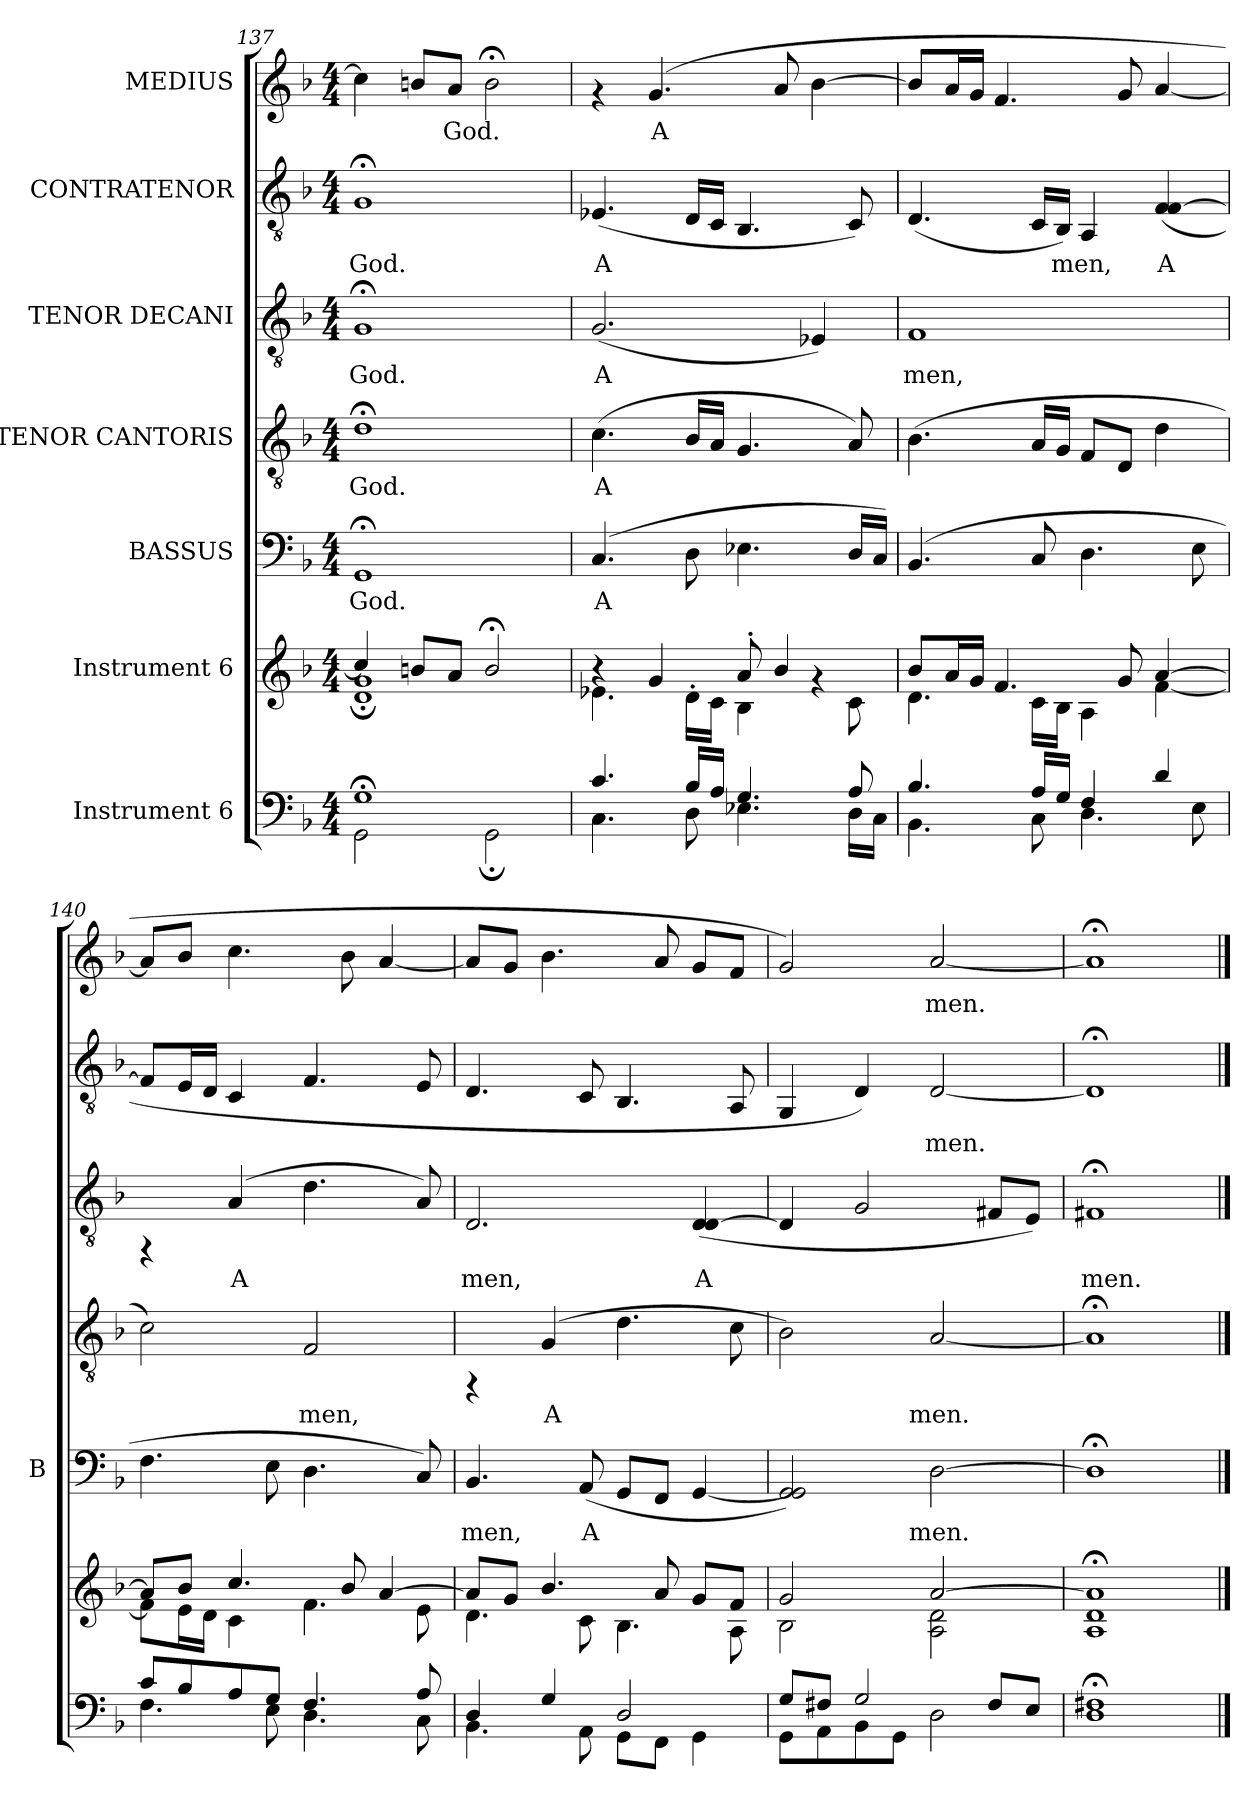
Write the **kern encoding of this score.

**kern	**kern	**kern	**text	**kern	**text	**kern	**text	**kern	**text	**kern	**text
*part7	*part6	*part5	*part5	*part4	*part4	*part3	*part3	*part2	*part2	*part1	*part1
*staff7	*staff6	*staff5	*staff5	*staff4	*staff4	*staff3	*staff3	*staff2	*staff2	*staff1	*staff1
*I"Instrument 6	*I"Instrument 6	*I"BASSUS	*	*I"TENOR CANTORIS	*	*I"TENOR DECANI	*	*I"CONTRATENOR	*	*I"MEDIUS	*
*	*	*I'B	*	*	*	*	*	*	*	*	*
*clefF4	*clefG2	*clefF4	*	*clefGv2	*	*clefGv2	*	*clefGv2	*	*clefG2	*
*k[b-]	*k[b-]	*k[b-]	*	*k[b-]	*	*k[b-]	*	*k[b-]	*	*k[b-]	*
*F:	*F:	*F:	*	*F:	*	*F:	*	*F:	*	*F:	*
*M4/4	*M4/4	*M4/4	*	*M4/4	*	*M4/4	*	*M4/4	*	*M4/4	*
=137	=137	=137	=137	=137	=137	=137	=137	=137	=137	=137	=137
*^	*^	*	*	*	*	*	*	*	*	*	*
!	!	!	!	!	!LO:LY:b:cj	!	!LO:LY:b:cj	!	!LO:LY:b:cj	!	!LO:LY:b:cj	!	!LO:LY:b:cj
1G;<	2GG\	4cc/]	1g; 1d;	1GG;<	God.	1d;<	God.	1G;<	God.	1G;<	God.	4cc\]	.
!	!	!	!	!	!	!	!	!	!	!	!	!	!LO:LY:b:cj
.	.	8bn/L	.	.	.	.	.	.	.	.	.	8bn/L	.
!	!	!	!	!	!	!	!	!	!	!	!	!	!LO:LY:b:cj
.	.	8a/J	.	.	.	.	.	.	.	.	.	8a/J	God.
!	!	!	!	!	!	!	!	!	!	!	!	!	!LO:LY:b:cj
.	2GG;\	2b;</	.	.	.	.	.	.	.	.	.	2b;<\	.
=138	=138	=138	=138	=138	=138	=138	=138	=138	=138	=138	=138	=138	=138
!	!	!	!	!	!LO:LY:b:cj	!	!LO:LY:b:cj	!	!LO:LY:b:cj	!	!LO:LY:b:cj	!	!
4.c/	4.C\	4.e-X\	4ra	(>4.C/	A-	(>4.c\	A-	(<2.G/	A-	(<4.E-X/	A-	4rf	.
!	!	!	!	!	!	!	!	!	!	!	!	!	!LO:LY:b:cj
.	.	.	4g/	.	.	.	.	.	.	.	.	(>4.g/	A-
!	!	!	!	!	!LO:LY:b:cj	!	!LO:LY:b:cj	!	!	!	!LO:LY:b:cj	!	!
16B-/L	8D\	16d'>\L	.	8D\	--	16B-/L	--	.	.	16D/L	--	.	.
!	!	!	!	!	!	!	!LO:LY:b:cj	!	!	!	!LO:LY:b:cj	!	!
16A/J	.	16c\J	.	.	.	16A/J	--	.	.	16C/J	--	.	.
!	!	!	!	!	!LO:LY:b:cj	!	!LO:LY:b:cj	!	!	!	!LO:LY:b:cj	!	!
4.G/	4.E-X\	8a'</	4B-\	4.E-X\	--	4.G/	--	.	.	4.BB-/	--	.	.
!	!	!	!	!	!	!	!	!	!	!	!	!	!LO:LY:b:cj
.	.	4b-/	.	.	.	.	.	.	.	.	.	8a/	--
!	!	!	!	!	!	!	!	!	!LO:LY:b:cj	!	!	!	!LO:LY:b:cj
.	.	.	4rf	.	.	.	.	4E-X/)	--	.	.	[>4b-\	--
!	!	!	!	!	!LO:LY:b:cj	!	!LO:LY:b:cj	!	!	!	!LO:LY:b:cj	!	!
8A/	16D\L	8c\	.	16D/L	--	8A/)	--	.	.	8C/)	--	.	.
!	!	!	!	!	!LO:LY:b:cj	!	!	!	!	!	!	!	!
.	16C\J	.	.	16C/J)	--	.	.	.	.	.	.	.	.
!!LO:PB:g=z
=139	=139	=139	=139	=139	=139	=139	=139	=139	=139	=139	=139	=139	=139
!	!	!	!	!	!LO:LY:b:cj	!	!LO:LY:b:cj	!	!LO:LY:b:cj	!	!LO:LY:b:cj	!	!LO:LY:b:cj
4.B-/	4.BB-\	8b-/L	4.d\	(>4.BB-/	--	(>4.B-\	--	1F	-men,	(<4.D/	--	8b-/L]	--
!	!	!	!	!	!	!	!	!	!	!	!	!	!LO:LY:b:cj
.	.	16a/	.	.	.	.	.	.	.	.	.	16a/	--
!	!	!	!	!	!	!	!	!	!	!	!	!	!LO:LY:b:cj
.	.	16g/J	.	.	.	.	.	.	.	.	.	16g/J	--
!	!	!	!	!	!	!	!	!	!	!	!	!	!LO:LY:b:cj
.	.	4.f/	.	.	.	.	.	.	.	.	.	4.f/	--
!	!	!	!	!	!LO:LY:b:cj	!	!LO:LY:b:cj	!	!	!	!LO:LY:b:cj	!	!
16A/L	8C\	.	16c\L	8C/	--	16A/L	--	.	.	16C/L	--	.	.
!	!	!	!	!	!	!	!LO:LY:b:cj	!	!	!	!LO:LY:b:cj	!	!
16G/J	.	.	16B-\J	.	.	16G/J	--	.	.	16BB-/J)	-men,	.	.
!	!	!	!	!	!LO:LY:b:cj	!	!LO:LY:b:cj	!	!	!	!LO:LY:b:cj	!	!
4F/	4.D\	.	4A\	4.D\	--	8F/L	--	.	.	4AA/	.	.	.
!	!	!	!	!	!	!	!LO:LY:b:cj	!	!	!	!	!	!LO:LY:b:cj
.	.	8g/	.	.	.	8D/J	--	.	.	.	.	8g/	--
!	!	!	!	!	!	!	!LO:LY:b:cj	!	!	!	!LO:LY:b:cj	!	!LO:LY:b:cj
4d/	.	[>4a/	[<4f\	.	.	4d\	--	.	.	(<4F/ [<4F/	A-	[<4a/	--
!	!	!	!	!	!LO:LY:b:cj	!	!	!	!	!	!	!	!
.	8E\	.	.	8E\	--	.	.	.	.	.	.	.	.
=140	=140	=140	=140	=140	=140	=140	=140	=140	=140	=140	=140	=140	=140
!	!	!	!	!	!LO:LY:b:cj	!	!LO:LY:b:cj	!	!	!	!LO:LY:b:cj	!	!LO:LY:b:cj
8c/L	4.F\	8a/L]	8f\L]	4.F\	--	2c\)	--	4rFF	.	8F/L]	--	8a/L]	--
!	!	!	!	!	!	!	!	!	!	!	!LO:LY:b:cj	!	!LO:LY:b:cj
8B-/	.	8b-/J	16e\	.	.	.	.	.	.	16E/	--	8b-/J	--
!	!	!	!	!	!	!	!	!	!	!	!LO:LY:b:cj	!	!
.	.	.	16d\J	.	.	.	.	.	.	16D/J	--	.	.
!	!	!	!	!	!	!	!	!	!LO:LY:b:cj	!	!LO:LY:b:cj	!	!LO:LY:b:cj
8A/	.	4.cc/	4c\	.	.	.	.	(>4A/	A-	4C/	--	4.cc\	--
!	!	!	!	!	!LO:LY:b:cj	!	!	!	!	!	!	!	!
8G/J	8E\	.	.	8E\	--	.	.	.	.	.	.	.	.
!	!	!	!	!	!LO:LY:b:cj	!	!LO:LY:b:cj	!	!LO:LY:b:cj	!	!LO:LY:b:cj	!	!
4.F/	4.D\	.	4.f\	4.D\	--	2F/	-men,	4.d\	--	4.F/	--	.	.
!	!	!	!	!	!	!	!	!	!	!	!	!	!LO:LY:b:cj
.	.	8b-/	.	.	.	.	.	.	.	.	.	8b-\	--
!	!	!	!	!	!	!	!	!	!	!	!	!	!LO:LY:b:cj
.	.	[>4a/	.	.	.	.	.	.	.	.	.	[<4a/	--
!	!	!	!	!	!LO:LY:b:cj	!	!	!	!LO:LY:b:cj	!	!LO:LY:b:cj	!	!
8A/	8C\	.	8e\	8C/)	--	.	.	8A/)	--	8E/	--	.	.
=141	=141	=141	=141	=141	=141	=141	=141	=141	=141	=141	=141	=141	=141
!	!	!	!	!	!LO:LY:b:cj	!	!	!	!LO:LY:b:cj	!	!LO:LY:b:cj	!	!LO:LY:b:cj
4D/	4.BB-\	8a/L]	4.d\	4.BB-/	-men,	4rFF	.	2.D/	-men,	4.D/	--	8a/L]	--
!	!	!	!	!	!	!	!	!	!	!	!	!	!LO:LY:b:cj
.	.	8g/J	.	.	.	.	.	.	.	.	.	8g/J	--
!	!	!	!	!	!	!	!LO:LY:b:cj	!	!	!	!	!	!LO:LY:b:cj
4G/	.	4.b-/	.	.	.	(>4G/	A-	.	.	.	.	4.b-\	--
!	!	!	!	!	!LO:LY:b:cj	!	!	!	!	!	!LO:LY:b:cj	!	!
.	8AA\	.	8c\	(<8AA/	A-	.	.	.	.	8C/	--	.	.
!	!	!	!	!	!LO:LY:b:cj	!	!LO:LY:b:cj	!	!	!	!LO:LY:b:cj	!	!
2D/	8GG\L	.	4.B-\	8GG/L	--	4.d\	--	.	.	4.BB-/	--	.	.
!	!	!	!	!	!LO:LY:b:cj	!	!	!	!	!	!	!	!LO:LY:b:cj
.	8FF\J	8a/	.	8FF/J	--	.	.	.	.	.	.	8a/	--
!	!	!	!	!	!LO:LY:b:cj	!	!	!	!LO:LY:b:cj	!	!	!	!LO:LY:b:cj
.	4GG\	8g/L	.	[<4GG/	--	.	.	(<4D/ [<4D/	A-	.	.	8g/L	--
!	!	!	!	!	!	!	!LO:LY:b:cj	!	!	!	!LO:LY:b:cj	!	!LO:LY:b:cj
.	.	8f/J	8A\	.	.	8c\	--	.	.	8AA/	--	8f/J	--
=142	=142	=142	=142	=142	=142	=142	=142	=142	=142	=142	=142	=142	=142
!	!	!	!	!	!LO:LY:b:cj	!	!LO:LY:b:cj	!	!LO:LY:b:cj	!	!LO:LY:b:cj	!	!LO:LY:b:cj
8G/L	8GG\L	2g/	2B-\	2GG/ 2GG/])	--	2B-\)	--	4D/]	--	4GG/	--	2g/)	--
8F#X/J	8AA\	.	.	.	.	.	.	.	.	.	.	.	.
!	!	!	!	!	!	!	!	!	!LO:LY:b:cj	!	!LO:LY:b:cj	!	!
2G/	8BB-\	.	.	.	.	.	.	2G/	--	4D/)	--	.	.
.	8GG\J	.	.	.	.	.	.	.	.	.	.	.	.
!	!	!	!	!	!LO:LY:b:cj	!	!LO:LY:b:cj	!	!	!	!LO:LY:b:cj	!	!LO:LY:b:cj
.	2D\	[>2a/	2A\ 2d\	[>2D\	-men.	[<2A/	-men.	.	.	[<2D/	-men.	[<2a/	-men.
!	!	!	!	!	!	!	!	!	!LO:LY:b:cj	!	!	!	!
8F#/L	.	.	.	.	.	.	.	8F#X/L	--	.	.	.	.
!	!	!	!	!	!	!	!	!	!LO:LY:b:cj	!	!	!	!
8E/J	.	.	.	.	.	.	.	8E/J)	--	.	.	.	.
*v	*v	*	*	*	*	*	*	*	*	*	*	*	*
*	*v	*v	*	*	*	*	*	*	*	*	*	*
=143	=143	=143	=143	=143	=143	=143	=143	=143	=143	=143	=143
!	!	!	!LO:LY:b:cj	!	!LO:LY:b:cj	!	!LO:LY:b:cj	!	!LO:LY:b:cj	!	!LO:LY:b:cj
1F#X; 1D;	1d;< 1A;< 1a];<	1D;<]	.	1A;<]	.	1F#X;<	-men.	1D;<]	.	1a;<]	.
==	==	==	==	==	==	==	==	==	==	==	==
*-	*-	*-	*-	*-	*-	*-	*-	*-	*-	*-	*-
